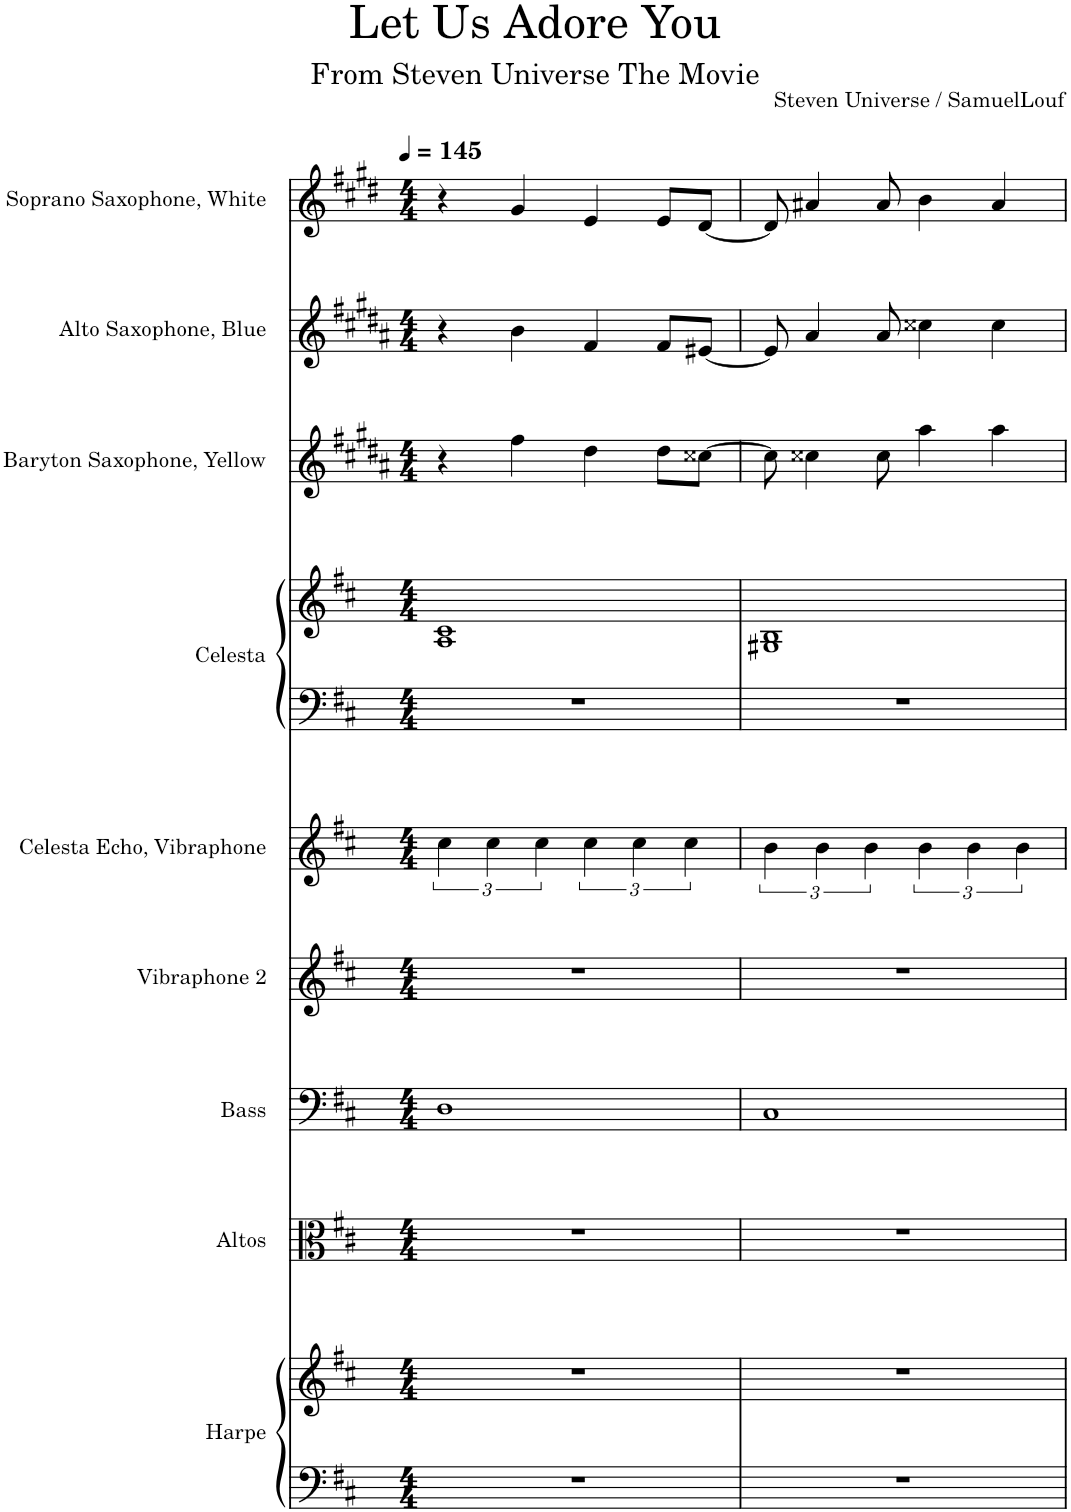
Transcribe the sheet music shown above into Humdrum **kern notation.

**kern	**kern	**kern	**kern	**kern	**kern	**kern	**kern	**kern	**kern	**kern
*part9	*part9	*part8	*part7	*part6	*part5	*part4	*part4	*part3	*part2	*part1
*staff11	*staff10	*staff9	*staff8	*staff7	*staff6	*staff5	*staff4	*staff3	*staff2	*staff1
*I"Harpe	*	*I"Altos	*I"Bass	*I"Vibraphone 2	*I"Celesta Echo, Vibraphone	*I"Celesta	*	*I"Baryton Saxophone, Yellow	*I"Alto Saxophone, Blue	*I"Soprano Saxophone, White
*I'Hrp.	*	*I'Alt.	*I'Bass	*I'Vib. 2	*I'Echo	*I'Cel.	*	*I'Yellow	*I'Blue	*I'White
*clefF4	*clefG2	*clefC3	*clefF4	*clefG2	*clefG2	*clefF4	*clefG2	*clefG2	*clefG2	*clefG2
*	*	*	*Trd7c12	*	*	*Trd-7c-12	*Trd-7c-12	*Trd12c21	*Trd5c9	*Trd1c2
*k[f#c#]	*k[f#c#]	*k[f#c#]	*k[f#c#]	*k[f#c#]	*k[f#c#]	*k[f#c#]	*k[f#c#]	*k[f#c#g#d#a#]	*k[f#c#g#d#a#]	*k[f#c#g#d#]
*M4/4	*M4/4	*M4/4	*M4/4	*M4/4	*M4/4	*M4/4	*M4/4	*M4/4	*M4/4	*M4/4
*MM145	*MM145	*MM145	*MM145	*MM145	*MM145	*MM145	*MM145	*MM145	*MM145	*MM145
=1	=1	=1	=1	=1	=1	=1	=1	=1	=1	=1
1r	1r	1r	1D	1r	6cc#\	1r	1A 1c#	4r	4r	4r
.	.	.	.	.	6cc#\	.	.	.	.	.
.	.	.	.	.	.	.	.	4ff#\	4b\	4g#/
.	.	.	.	.	6cc#\	.	.	.	.	.
.	.	.	.	.	6cc#\	.	.	4dd#\	4f#/	4e/
.	.	.	.	.	6cc#\	.	.	.	.	.
.	.	.	.	.	.	.	.	8dd#\L	8f#/L	8e/L
.	.	.	.	.	6cc#\	.	.	.	.	.
.	.	.	.	.	.	.	.	[8cc##X\J	[8e#X/J	[8d#/J
=2	=2	=2	=2	=2	=2	=2	=2	=2	=2	=2
1r	1r	1r	1C#	1r	6b\	1r	1G#X 1B	8cc##\]	8e#/]	8d#/]
.	.	.	.	.	.	.	.	4cc##X\	4a#/	4a#X/
.	.	.	.	.	6b\	.	.	.	.	.
.	.	.	.	.	6b\	.	.	.	.	.
.	.	.	.	.	.	.	.	8cc##\	8a#/	8a#/
.	.	.	.	.	6b\	.	.	4aa#\	4cc##X\	4b\
.	.	.	.	.	6b\	.	.	.	.	.
.	.	.	.	.	.	.	.	4aa#\	4cc##\	4a#/
.	.	.	.	.	6b\	.	.	.	.	.
=	=	=	=	=	=	=	=	=	=	=
*-	*-	*-	*-	*-	*-	*-	*-	*-	*-	*-
